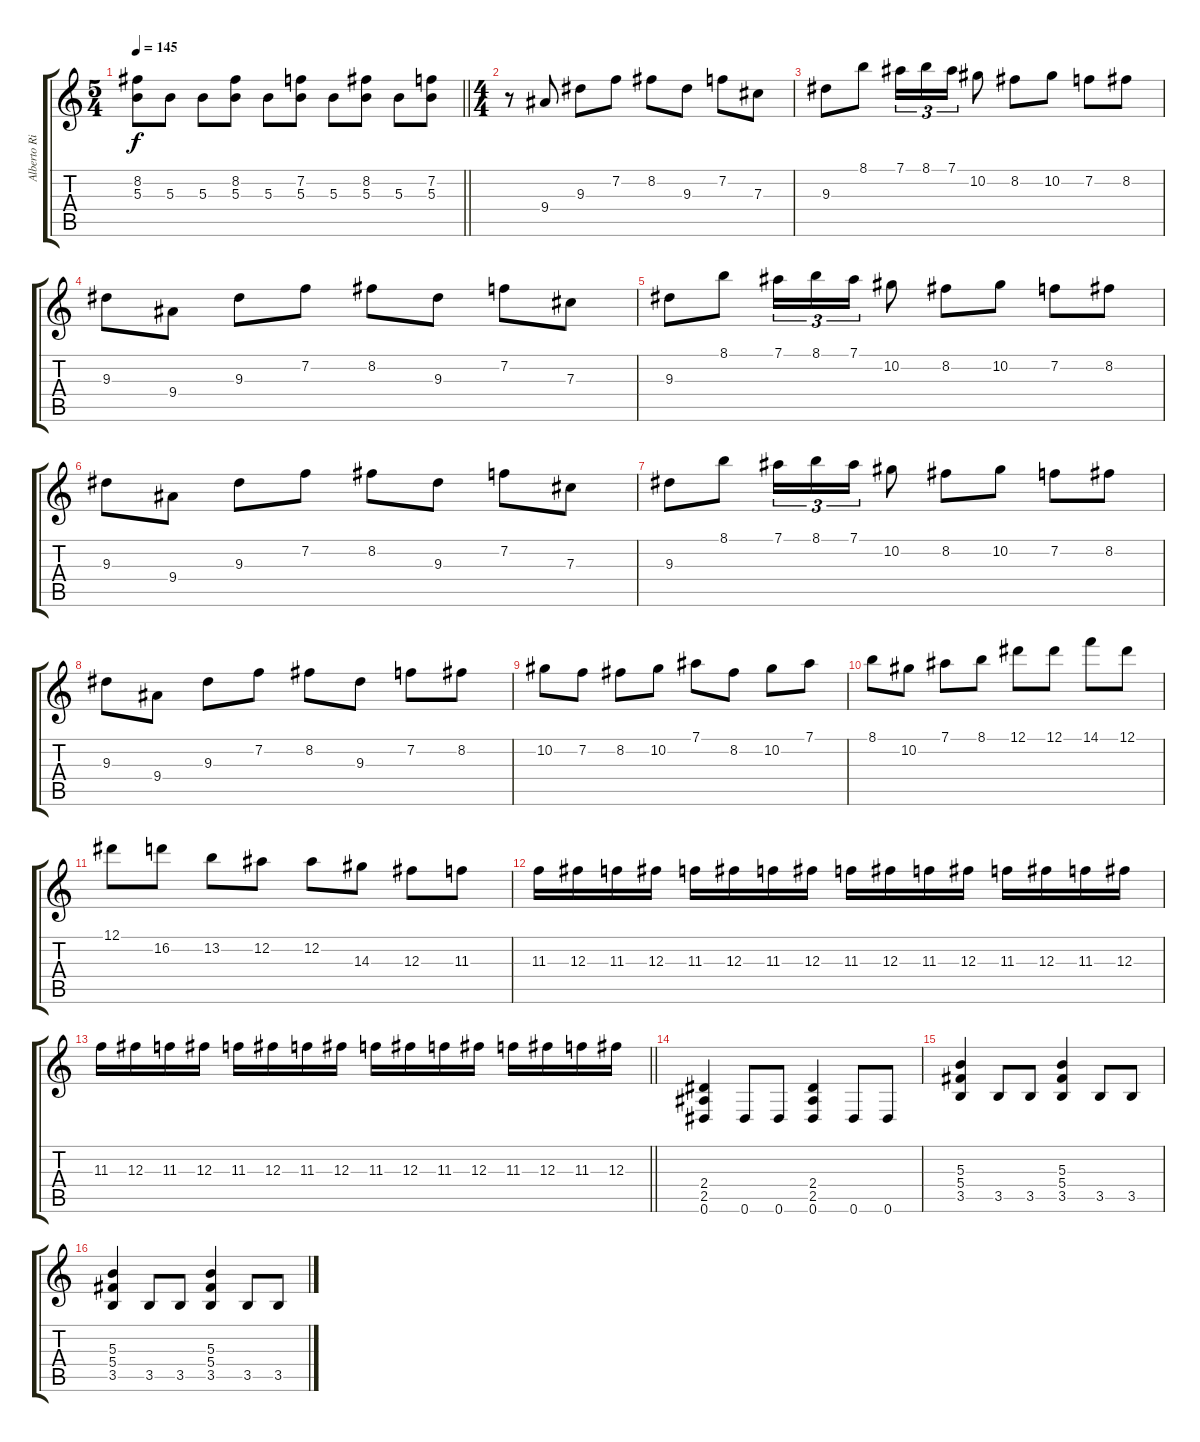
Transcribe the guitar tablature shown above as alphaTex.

\track ("Alberto Rionda" "Alberto Ri") {instrument distortionguitar}
\staff {score tabs}
\tuning (Eb4 Bb3 Gb3 Db3 Ab2 Eb2) {hide}
\ts (5 4)
\tempo 145
\clef g2
\barLineRight lightlight
\ks c
(8.2 5.3).8{dy f} 5.3.8 5.3.8 (8.2 5.3).8 5.3.8 (7.2 5.3).8 5.3.8 (8.2 5.3).8 5.3.8 (7.2 5.3).8 |
\ts (4 4)
r.8 9.4.8 9.3.8 7.2.8 8.2.8 9.3.8 7.2.8 7.3.8 |
9.3.8 8.1.8 7.1.16{tu (3 2)} 8.1.16{tu (3 2)} 7.1.16{tu (3 2)} 10.2.8 8.2.8 10.2.8 7.2.8 8.2.8 |
9.3.8 9.4.8 9.3.8 7.2.8 8.2.8 9.3.8 7.2.8 7.3.8 |
9.3.8 8.1.8 7.1.16{tu (3 2)} 8.1.16{tu (3 2)} 7.1.16{tu (3 2)} 10.2.8 8.2.8 10.2.8 7.2.8 8.2.8 |
9.3.8 9.4.8 9.3.8 7.2.8 8.2.8 9.3.8 7.2.8 7.3.8 |
9.3.8 8.1.8 7.1.16{tu (3 2)} 8.1.16{tu (3 2)} 7.1.16{tu (3 2)} 10.2.8 8.2.8 10.2.8 7.2.8 8.2.8 |
9.3.8 9.4.8 9.3.8 7.2.8 8.2.8 9.3.8 7.2.8 8.2.8 |
10.2.8 7.2.8 8.2.8 10.2.8 7.1.8 8.2.8 10.2.8 7.1.8 |
8.1.8 10.2.8 7.1.8 8.1.8 12.1.8 12.1.8 14.1.8 12.1.8 |
12.1.8 16.2.8 13.2.8 12.2.8 12.2.8 14.3.8 12.3.8 11.3.8 |
11.3.16 12.3.16 11.3.16 12.3.16 11.3.16 12.3.16 11.3.16 12.3.16 11.3.16 12.3.16 11.3.16 12.3.16 11.3.16 12.3.16 11.3.16 12.3.16 |
\barLineRight lightlight
11.3.16 12.3.16 11.3.16 12.3.16 11.3.16 12.3.16 11.3.16 12.3.16 11.3.16 12.3.16 11.3.16 12.3.16 11.3.16 12.3.16 11.3.16 12.3.16 |
(2.4 2.5 0.6).4 0.6.8 0.6.8 (2.4 2.5 0.6).4 0.6.8 0.6.8 |
(5.3 5.4 3.5).4 3.5.8 3.5.8 (5.3 5.4 3.5).4 3.5.8 3.5.8 |
(5.3 5.4 3.5).4 3.5.8 3.5.8 (5.3 5.4 3.5).4 3.5.8 3.5.8
